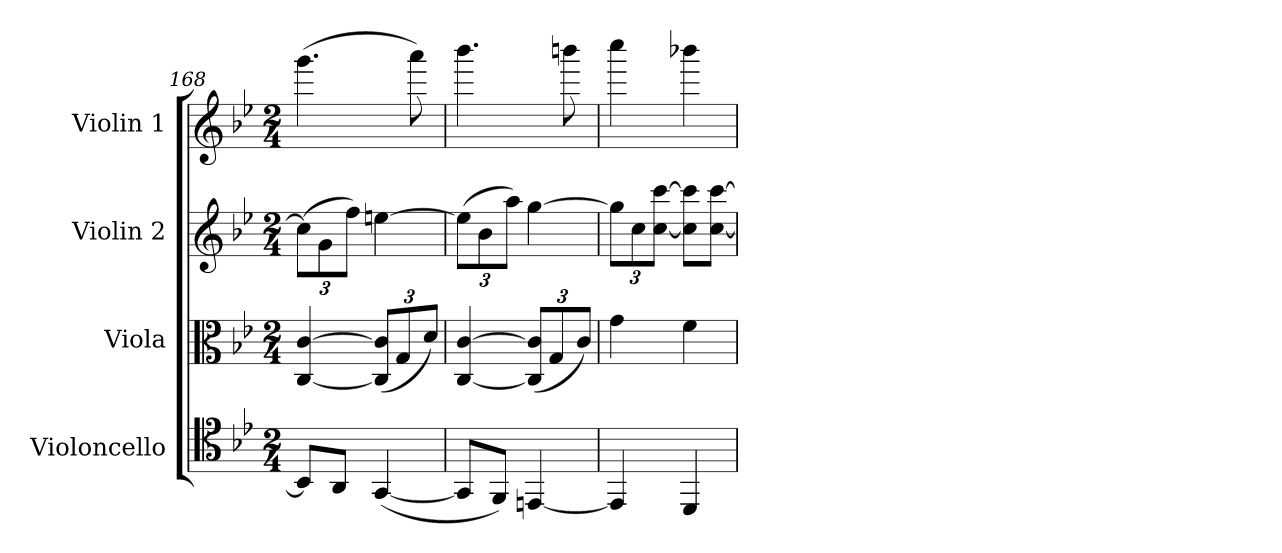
**kern	**kern	**kern	**kern
*part4	*part3	*part2	*part1
*staff4	*staff3	*staff2	*staff1
*I"Violoncello	*I"Viola	*I"Violin 2	*I"Violin 1
*I'Vc	*I'Vla	*I'Vln	*I'Vln
*clefC4	*clefC3	*clefG2	*clefG2
*k[b-e-]	*k[b-e-]	*k[b-e-]	*k[b-e-]
*M2/4	*M2/4	*M2/4	*M2/4
=168	=168	=168	=168
8BB-/L]	[4C/ [4c/	(12cc\L]	(4.ggg\
.	.	12g\	.
8AA/J	.	.	.
.	.	12ff\J)	.
([4GG/	(12C/] 12c/]L	[4een\	.
.	12G/	.	.
.	.	.	8aaa\)
.	12d/J)	.	.
!!LO:LB:g=z
=169	=169	=169	=169
*	*	*Xbrackettup	*
8GG/L]	[4C/ [4c/	(12ee\L]	4.bbb-\
.	.	12b-\	.
8FF/J)	.	.	.
.	.	12aa\J)	.
*	*Xbrackettup	*	*
[4EEn/	(12C/] 12c/]L	[4gg\	.
.	12G/	.	.
.	.	.	8bbbn\
.	12c/J)	.	.
=170	=170	=170	=170
4EE/]	4g\	12gg\L]	4cccc\
.	.	12cc\	.
.	.	[12cc\ [12ccc\J	.
4DD/	4f\	8cc\] 8ccc\]L	4bbb-X\
.	.	[8cc\ [8ccc\J	.
=	=	=	=
*-	*-	*-	*-
